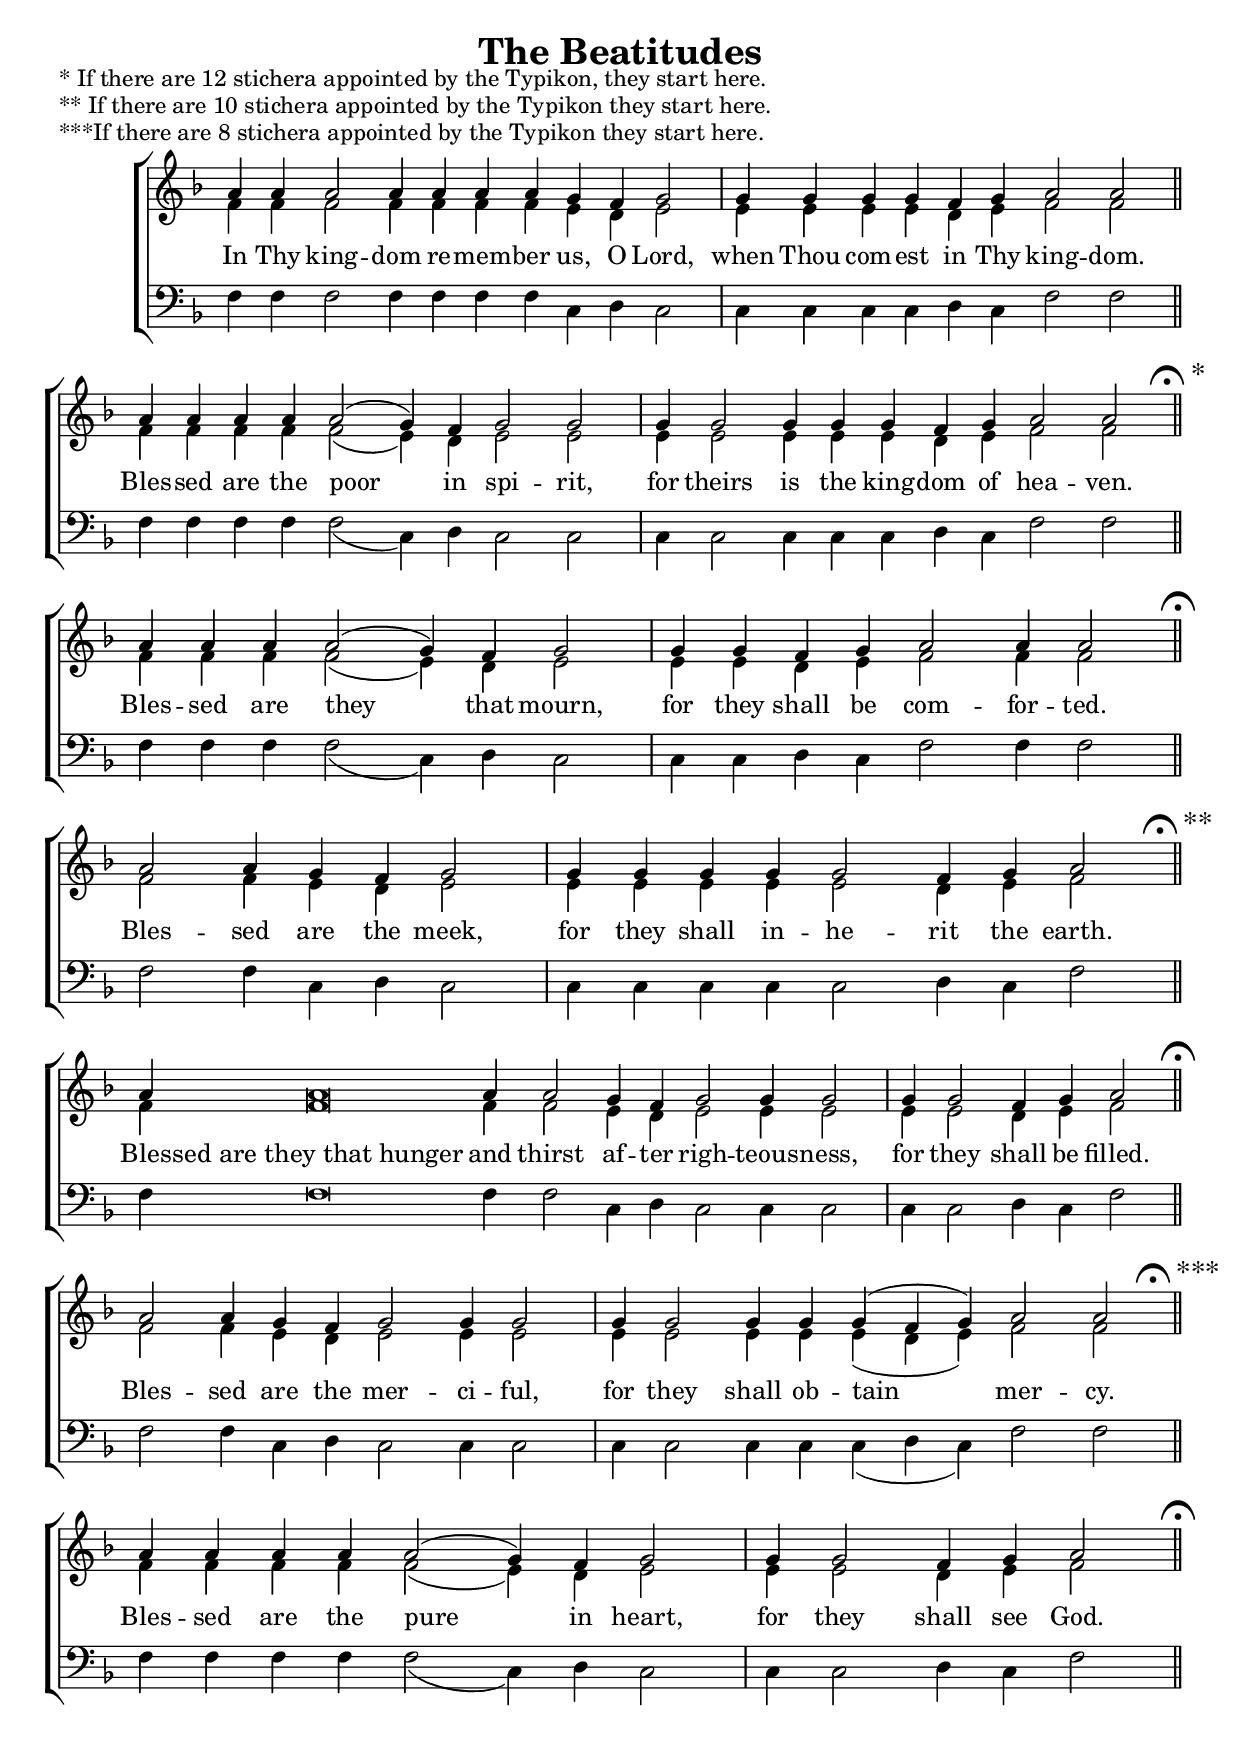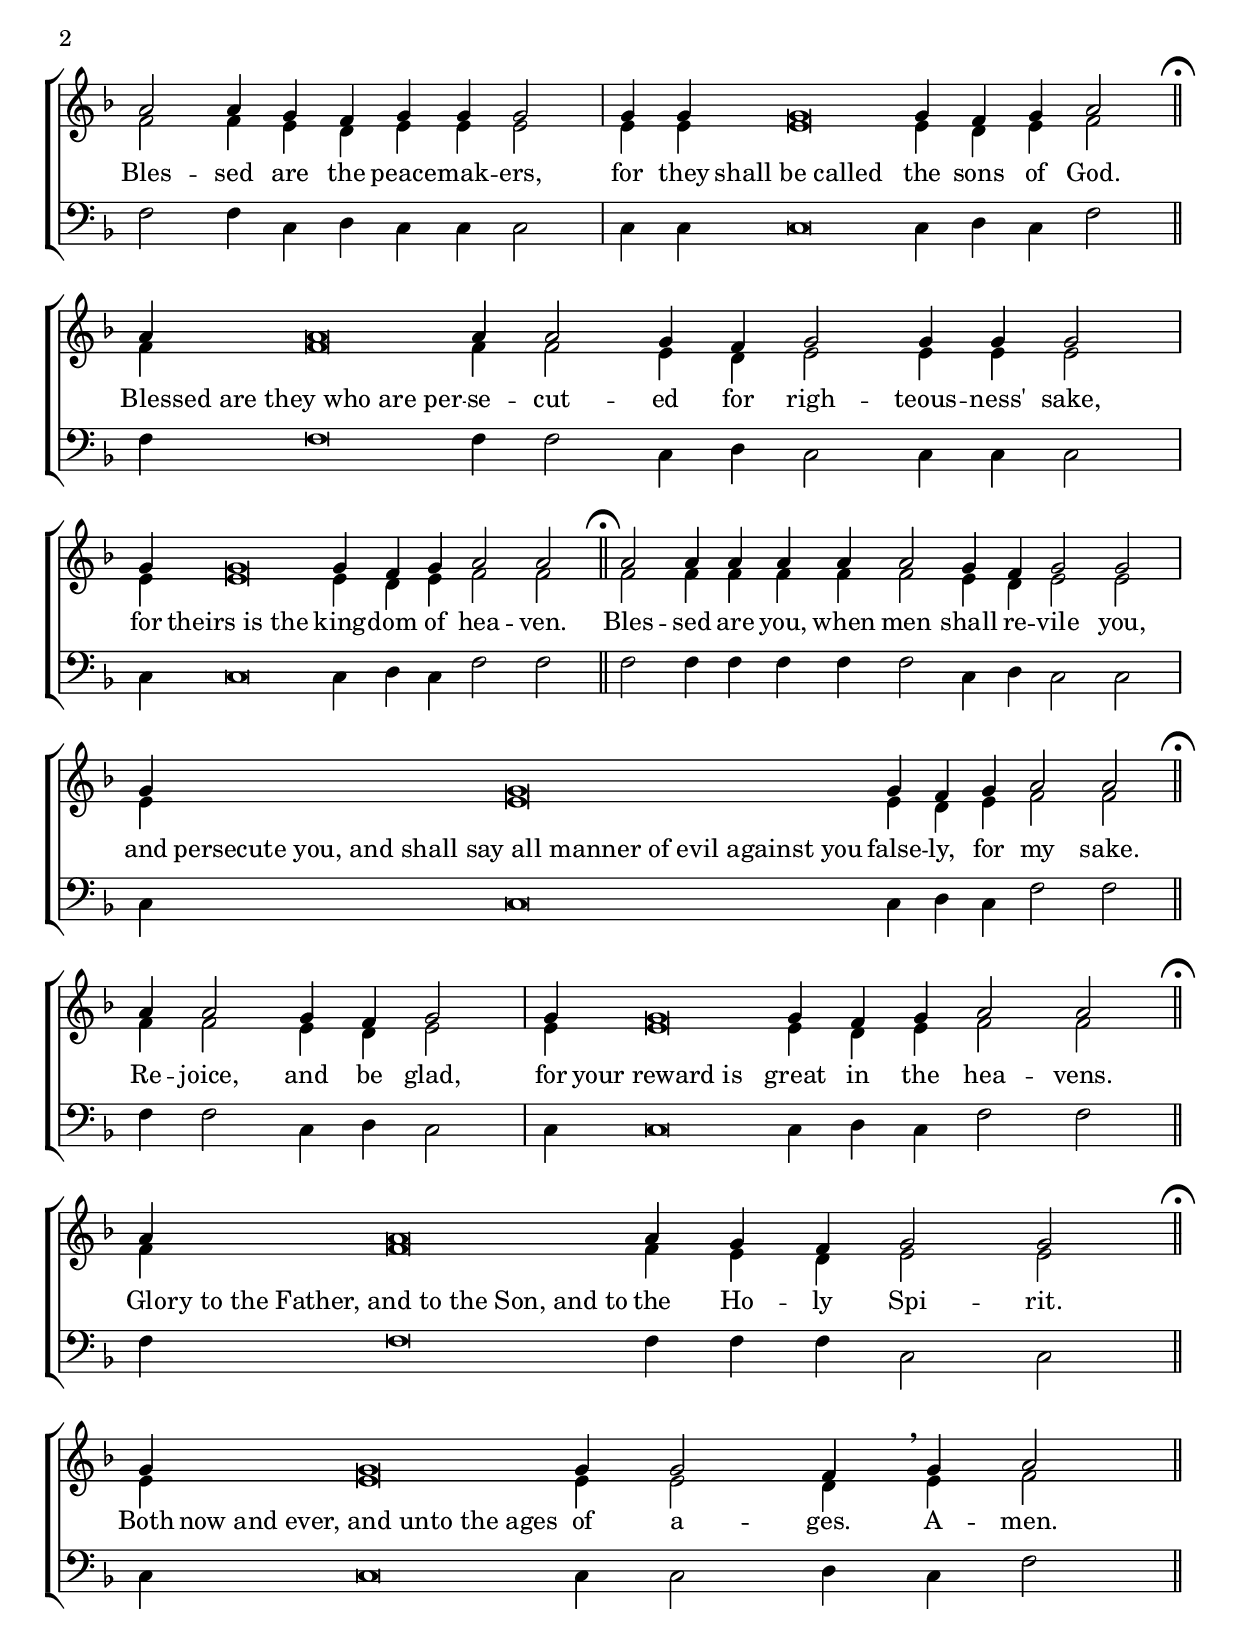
  \include "global_include.ly"
  
  \header {
    title = "The Beatitudes"
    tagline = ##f
  }
  
  \markup {
    * If there are 12 stichera appointed by the Typikon, they
start here.
  }
  \markup {
    ** If there are 10 stichera appointed by the Typikon they
start here.
  }
  \markup {
  ***If there are 8 stichera appointed by the Typikon they
start here.}


  
  sopranoVoice = \relative c'' {
  
  \override Score.RehearsalMark #'break-visibility = #begin-of-line-invisible

  a4 a a2 a4 a a a g f g2 \bar "|"		g4 g g g f g a2 a \bar "||"
  
  a4 a a a a2( g4) f g2 g \bar "|"		g4 g2 g4 g g f g a2 a \mark \markup { \musicglyph #"scripts.ufermata" "*" } \bar "||"
  a4 a a a2( g4) f g2 \bar "|"				g4 g f g a2 a4 a2 \mark \markup { \musicglyph #"scripts.ufermata"} \bar "||"
  a2 a4 g f g2 \bar "|"								g4 g g g g2 f4 g a2 \mark \markup { \musicglyph #"scripts.ufermata" "**"} \bar "||"
  
  a4 a\breve a4 a2 g4 f g2 g4 g2 \bar "|"	g4 g2 f4 g a2 \mark \markup { \musicglyph #"scripts.ufermata"} \bar "||"
  a2 a4 g f g2 g4 g2 \bar "|" g4 g2 g4 g g( f g) a2 a \mark \markup { \musicglyph #"scripts.ufermata" "***"} \bar "||"
  a4 a a a a2( g4) f g2 \bar "|"			g4 g2 f4 g a2 \mark \markup { \musicglyph #"scripts.ufermata"} \bar "||"
  
  a2 a4 g f g g g2 \bar "|"						g4 g g\breve g4 f g a2 \mark \markup { \musicglyph #"scripts.ufermata"} \bar "||"
  a4 a\breve a4 a2 g4 f g2 g4 g g2 \bar "|"	g4 g\breve g4 f g a2 a \mark \markup { \musicglyph #"scripts.ufermata"} \bar "||"
  a2 a4 a a a a2 g4 f g2 g \bar "|"		g4 g\breve g4 f g a2 a \mark \markup { \musicglyph #"scripts.ufermata"} \bar "||"
  
  a4 a2 g4 f g2 \bar "|"		g4 g\breve g4 f g a2 a \mark \markup { \musicglyph #"scripts.ufermata"} \bar "||"
  
  a4 a\breve a4 g f g2 g \bar "|" g4 g\breve g4 g2 f4 g a2 \bar "||"
  }
  
  altoVoice = \relative c'' {
  f,4 f f2 f4 f f f e d e 2 \bar "|"		e4 e e e d e f2 f \bar "||"
  
  f4 f f f f2( e 4) d e 2 e \bar "|"		e4 e 2 e 4 e e d e f2 f \mark \markup { \musicglyph #"scripts.ufermata" "*" } \bar "||"
  f4 f f f2( e 4) d e 2 \bar "|"				e4 e d e f2 f4 f2 \mark \markup { \musicglyph #"scripts.ufermata"} \bar "||"
  f2 f4 e d e 2 \bar "|"								e4 e e e e 2 d4 e f2 \mark \markup { \musicglyph #"scripts.ufermata" "**"} \bar "||"
  
  f4 f\breve f4 f2 e 4 d e 2 e 4 e 2 \bar "|"	e4 e 2 d4 e f2 \mark \markup { \musicglyph #"scripts.ufermata"} \bar "||"
  f2 f4 e d e 2 e 4 e 2 \bar "|" e 4 e 2 e 4 e e ( d e ) f2 f \mark \markup { \musicglyph #"scripts.ufermata" "***"} \bar "||"
  f4 f f f f2( e 4) d e 2 \bar "|"			e4 e 2 d4 e f2 \mark \markup { \musicglyph #"scripts.ufermata"} \bar "||"
  
  f2 f4 e d e e e 2 \bar "|"						e4 e e \breve e 4 d e f2 \mark \markup { \musicglyph #"scripts.ufermata"} \bar "||"
  f4 f\breve f4 f2 e 4 d e 2 e 4 e e 2 \bar "|"	e4 e\breve e4 d e f2 f \mark \markup { \musicglyph #"scripts.ufermata"} \bar "||"
  f2 f4 f f f f2 e 4 d e 2 e \bar "|"		e4 e \breve e 4 d e f2 f \mark \markup { \musicglyph #"scripts.ufermata"} \bar "||"
  
  f4 f2 e 4 d e 2 \bar "|"		e4 e \breve e 4 d e f2 f \mark \markup { \musicglyph #"scripts.ufermata"} \bar "||"
  
  f4 f\breve f4 e d e2 e \mark \markup { \musicglyph #"scripts.ufermata"} \bar "||"	e4 e\breve e4 e2 d4 \breathe e f2 \bar "||"
  }
  
  tenorVoice = \relative c' {

  }
  
  bassVoice = \relative c {
  f4 f f2 f4 f f f c d c2 c4 c c c d c f2 f
  f4 f f f f2( c4) d c2 c c4 c2 c4 c c d c f2 f
  f4 f f f2( c4) d c2 c4 c d c f2 f4 f2
  f2 f4 c d c2 c4 c c c c2 d4 c f2
  f4 f\breve f4 f2 c4 d c2 c4 c2 c4 c2 d4 c f2
  f2 f4 c d c2 c4 c2 c4 c2 c4 c c( d c) f2 f
  f4 f f f f2( c4) d c2 c4 c2 d4 c f2
  f2 f4 c d c c c2 c4 c c\breve c4 d c f2
  f4 f\breve f4 f2 c4 d c2 c4 c c2 c4 c\breve c4 d c f2 f
  f2 f4 f f f f2 c4 d c2 c c4 c\breve c4 d c f2 f
  f4 f2 c4 d c2 c4 c\breve c4 d c f2 f
  f4 f\breve f4 f f c2 c
  c4 c\breve c4 c2 d4 c f2
  }
  
  words = \lyricmode {
  In Thy king -- dom re -- mem -- ber us, O Lord,		when Thou com -- est in Thy king -- dom.
  
  Bles -- sed are the poor in spi -- rit,					for theirs is the king -- dom of hea -- ven.
  Bles -- sed are they that mourn,								for they shall be com -- for -- ted.
  Bles -- sed are the meek,												for they shall in -- he -- rit the earth.
  
  Bles -- "sed are they that hunger" and thirst af -- ter righ -- teous -- ness, for they shall be filled.
  Bles -- sed are the mer -- ci -- ful, for they shall ob -- tain mer -- cy.
  Bles -- sed are the pure in heart, for they shall see God.
  
  Bles -- sed are the peace -- mak -- ers, for they "shall be called" the sons of God.
  Bles -- "sed are they who are per" -- se -- cut -- ed for righ -- teous -- ness' sake, for "theirs is the" king -- dom of hea -- ven.
  Bles -- sed are you, when men shall re -- vile you, 	and "persecute you, and shall say all manner of evil against you" false -- ly, for my sake.

  Re -- joice, and be glad,		for "your reward is" great in the hea -- vens.
  
  Glo -- "ry to the Father, and to the Son, and to" the Ho -- ly Spi -- rit. Both "now and ever, and unto the ages" of a -- ges. A -- men.
  }
  
  \include "global_score.ly"
  